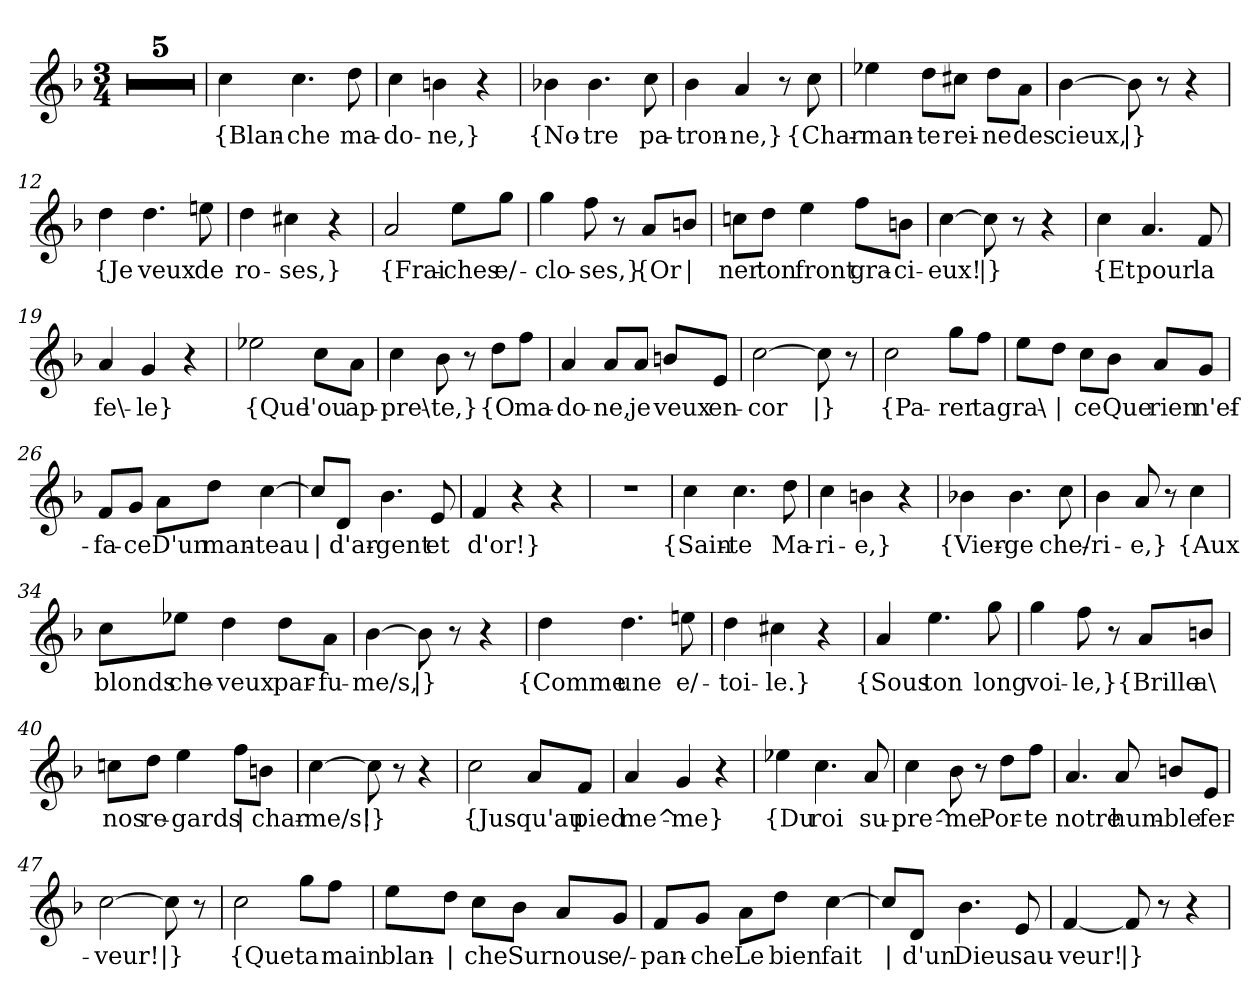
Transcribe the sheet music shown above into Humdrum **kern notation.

**kern	**text
*part1	*part1
*staff1	*staff1
*clefG2	*
*k[b-]	*
*M3/4	*
=1	=1
2.r	.
=2	=2
2.r	.
=3	=3
2.r	.
=4	=4
2.r	.
=5	=5
2.r	.
=6	=6
!	!LO:LY:b
4cc\	{Blan-
!	!LO:LY:b
4.cc\	-che
!	!LO:LY:b
8dd\	ma-
=7	=7
!	!LO:LY:b
4cc\	-do-
!	!LO:LY:b
4bn\	-ne,}
4r	.
=8	=8
!	!LO:LY:b
4b-X\	{No-
!	!LO:LY:b
4.b-\	-tre
!	!LO:LY:b
8cc\	pa-
=9	=9
!	!LO:LY:b
4b-\	-tron-
!	!LO:LY:b
4a/	-ne,}
8r	.
!	!LO:LY:b
8cc\	{Char-
!!LO:LB:g=z
=10	=10
!	!LO:LY:b
4ee-X\	-man-
!	!LO:LY:b
8dd\L	-te
!	!LO:LY:b
8cc#X\J	rei-
!	!LO:LY:b
8dd\L	-ne
!	!LO:LY:b
8a\J	des
=11	=11
!	!LO:LY:b
[4b-\	cieux,
!	!LO:LY:b
8b-\]	|}
8r	.
4r	.
=12	=12
!	!LO:LY:b
4dd\	{Je
!	!LO:LY:b
4.dd\	veux
!	!LO:LY:b
8een\	de
=13	=13
!	!LO:LY:b
4dd\	ro-
!	!LO:LY:b
4cc#X\	-ses,}
4r	.
=14	=14
!	!LO:LY:b
2a/	{Frai-
!	!LO:LY:b
8ee\L	-ches
!	!LO:LY:b
8gg\J	e/-
=15	=15
!	!LO:LY:b
4gg\	-clo-
!	!LO:LY:b
8ff\	-ses,}
8r	.
!	!LO:LY:b
8a/L	{Or
!	!LO:LY:b
8bn/J	|
!!LO:LB:g=z
=16	=16
!	!LO:LY:b
8ccn\L	-ner
!	!LO:LY:b
8dd\J	ton
!	!LO:LY:b
4ee\	front
!	!LO:LY:b
8ff\L	gra-
!	!LO:LY:b
8bn\J	-ci-
=17	=17
!	!LO:LY:b
[4cc\	-eux!
!	!LO:LY:b
8cc\]	|}
8r	.
4r	.
=18	=18
!	!LO:LY:b
4cc\	{Et
!	!LO:LY:b
4.a/	pour
!	!LO:LY:b
8f/	la
=19	=19
!	!LO:LY:b
4a/	fe\-
!	!LO:LY:b
4g/	-le}
4r	.
=20	=20
!	!LO:LY:b
2ee-X\	{Que
!	!LO:LY:b
8cc\L	l'ou
!	!LO:LY:b
8a\J	ap-
=21	=21
!	!LO:LY:b
4cc\	-pre\-
!	!LO:LY:b
8b-\	-te,}
8r	.
!	!LO:LY:b
8dd\L	{O
!	!LO:LY:b
8ff\J	ma-
!!LO:LB:g=z
=22	=22
!	!LO:LY:b
4a/	-do-
!	!LO:LY:b
8a/L	-ne,
!	!LO:LY:b
8a/J	je
!	!LO:LY:b
8bn/L	veux
!	!LO:LY:b
8e/J	en-
=23	=23
!	!LO:LY:b
[2cc\	-cor
!	!LO:LY:b
8cc\]	|}
8r	.
=24	=24
!	!LO:LY:b
2cc\	{Pa-
!	!LO:LY:b
8gg\L	-rer
!	!LO:LY:b
8ff\J	ta
=25	=25
!	!LO:LY:b
8ee\L	gra\-
!	!LO:LY:b
8dd\J	|
!	!LO:LY:b
8cc\L	-ce
!	!LO:LY:b
8b-\J	Que
!	!LO:LY:b
8a/L	rien
!	!LO:LY:b
8g/J	n'ef-
=26	=26
!	!LO:LY:b
8f/L	-fa-
!	!LO:LY:b
8g/J	-ce
!	!LO:LY:b
8a\L	D'un
!	!LO:LY:b
8dd\J	man-
!	!LO:LY:b
[4cc\	-teau
!!LO:LB:g=z
=27	=27
!	!LO:LY:b
8cc/L]	|
!	!LO:LY:b
8d/J	d'ar-
!	!LO:LY:b
4.b-\	-gent
!	!LO:LY:b
8e/	et
=28	=28
!	!LO:LY:b
4f/	d'or!}
4r	.
4r	.
=29	=29
2.r	.
=30	=30
!	!LO:LY:b
4cc\	{Sain-
!	!LO:LY:b
4.cc\	-te
!	!LO:LY:b
8dd\	Ma-
=31	=31
!	!LO:LY:b
4cc\	-ri-
!	!LO:LY:b
4bn\	-e,}
4r	.
=32	=32
!	!LO:LY:b
4b-X\	{Vier-
!	!LO:LY:b
4.b-\	-ge
!	!LO:LY:b
8cc\	che/-
=33	=33
!	!LO:LY:b
4b-\	-ri-
!	!LO:LY:b
8a/	-e,}
8r	.
!	!LO:LY:b
4cc\	{Aux
!!LO:LB:g=z
=34	=34
!	!LO:LY:b
8cc\L	blonds
!	!LO:LY:b
8ee-X\J	che-
!	!LO:LY:b
4dd\	-veux
!	!LO:LY:b
8dd\L	par-
!	!LO:LY:b
8a\J	-fu-
=35	=35
!	!LO:LY:b
[4b-\	-me/s,
!	!LO:LY:b
8b-\]	|}
8r	.
4r	.
=36	=36
!	!LO:LY:b
4dd\	{Comme
!	!LO:LY:b
4.dd\	une
!	!LO:LY:b
8een\	e/-
=37	=37
!	!LO:LY:b
4dd\	-toi-
!	!LO:LY:b
4cc#X\	-le.}
4r	.
=38	=38
!	!LO:LY:b
4a/	{Sous
!	!LO:LY:b
4.ee\	ton
!	!LO:LY:b
8gg\	long
!!LO:LB:g=z
=39	=39
!	!LO:LY:b
4gg\	voi-
!	!LO:LY:b
8ff\	-le,}
8r	.
!	!LO:LY:b
8a/L	{Brille
!	!LO:LY:b
8bn/J	a\
=40	=40
!	!LO:LY:b
8ccn\L	nos
!	!LO:LY:b
8dd\J	re-
!	!LO:LY:b
4ee\	-gards
!	!LO:LY:b
8ff\L	|
!	!LO:LY:b
8bn\J	char-
=41	=41
!	!LO:LY:b
[4cc\	-me/s!
!	!LO:LY:b
8cc\]	|}
8r	.
4r	.
=42	=42
!	!LO:LY:b
2cc\	{Jus-
!	!LO:LY:b
8a/L	qu'au
!	!LO:LY:b
8f/J	pied
=43	=43
!	!LO:LY:b
4a/	me^-
!	!LO:LY:b
4g/	-me}
4r	.
=44	=44
!	!LO:LY:b
4ee-X\	{Du
!	!LO:LY:b
4.cc\	roi
!	!LO:LY:b
8a/	su-
!!LO:LB:g=z
=45	=45
!	!LO:LY:b
4cc\	-pre^-
!	!LO:LY:b
8b-\	-me
8r	.
!	!LO:LY:b
8dd\L	Por-
!	!LO:LY:b
8ff\J	-te
=46	=46
!	!LO:LY:b
4.a/	notre
!	!LO:LY:b
8a/	hum-
!	!LO:LY:b
8bn/L	-ble
!	!LO:LY:b
8e/J	fer-
=47	=47
!	!LO:LY:b
[2cc\	-veur!
!	!LO:LY:b
8cc\]	|}
8r	.
=48	=48
!	!LO:LY:b
2cc\	{Que
!	!LO:LY:b
8gg\L	ta
!	!LO:LY:b
8ff\J	main
=49	=49
!	!LO:LY:b
8ee\L	blan-
!	!LO:LY:b
8dd\J	|
!	!LO:LY:b
8cc\L	-che
!	!LO:LY:b
8b-\J	Sur
!	!LO:LY:b
8a/L	nous
!	!LO:LY:b
8g/J	e/-
!!LO:LB:g=z
=50	=50
!	!LO:LY:b
8f/L	-pan-
!	!LO:LY:b
8g/J	-che
!	!LO:LY:b
8a\L	Le
!	!LO:LY:b
8dd\J	bien
!	!LO:LY:b
[4cc\	fait
=51	=51
!	!LO:LY:b
8cc/L]	|
!	!LO:LY:b
8d/J	d'un
!	!LO:LY:b
4.b-\	Dieu
!	!LO:LY:b
8e/	sau-
=52	=52
!	!LO:LY:b
[4f/	-veur!
!	!LO:LY:b
8f/]	|}
8r	.
4r	.
=	=
*-	*-
